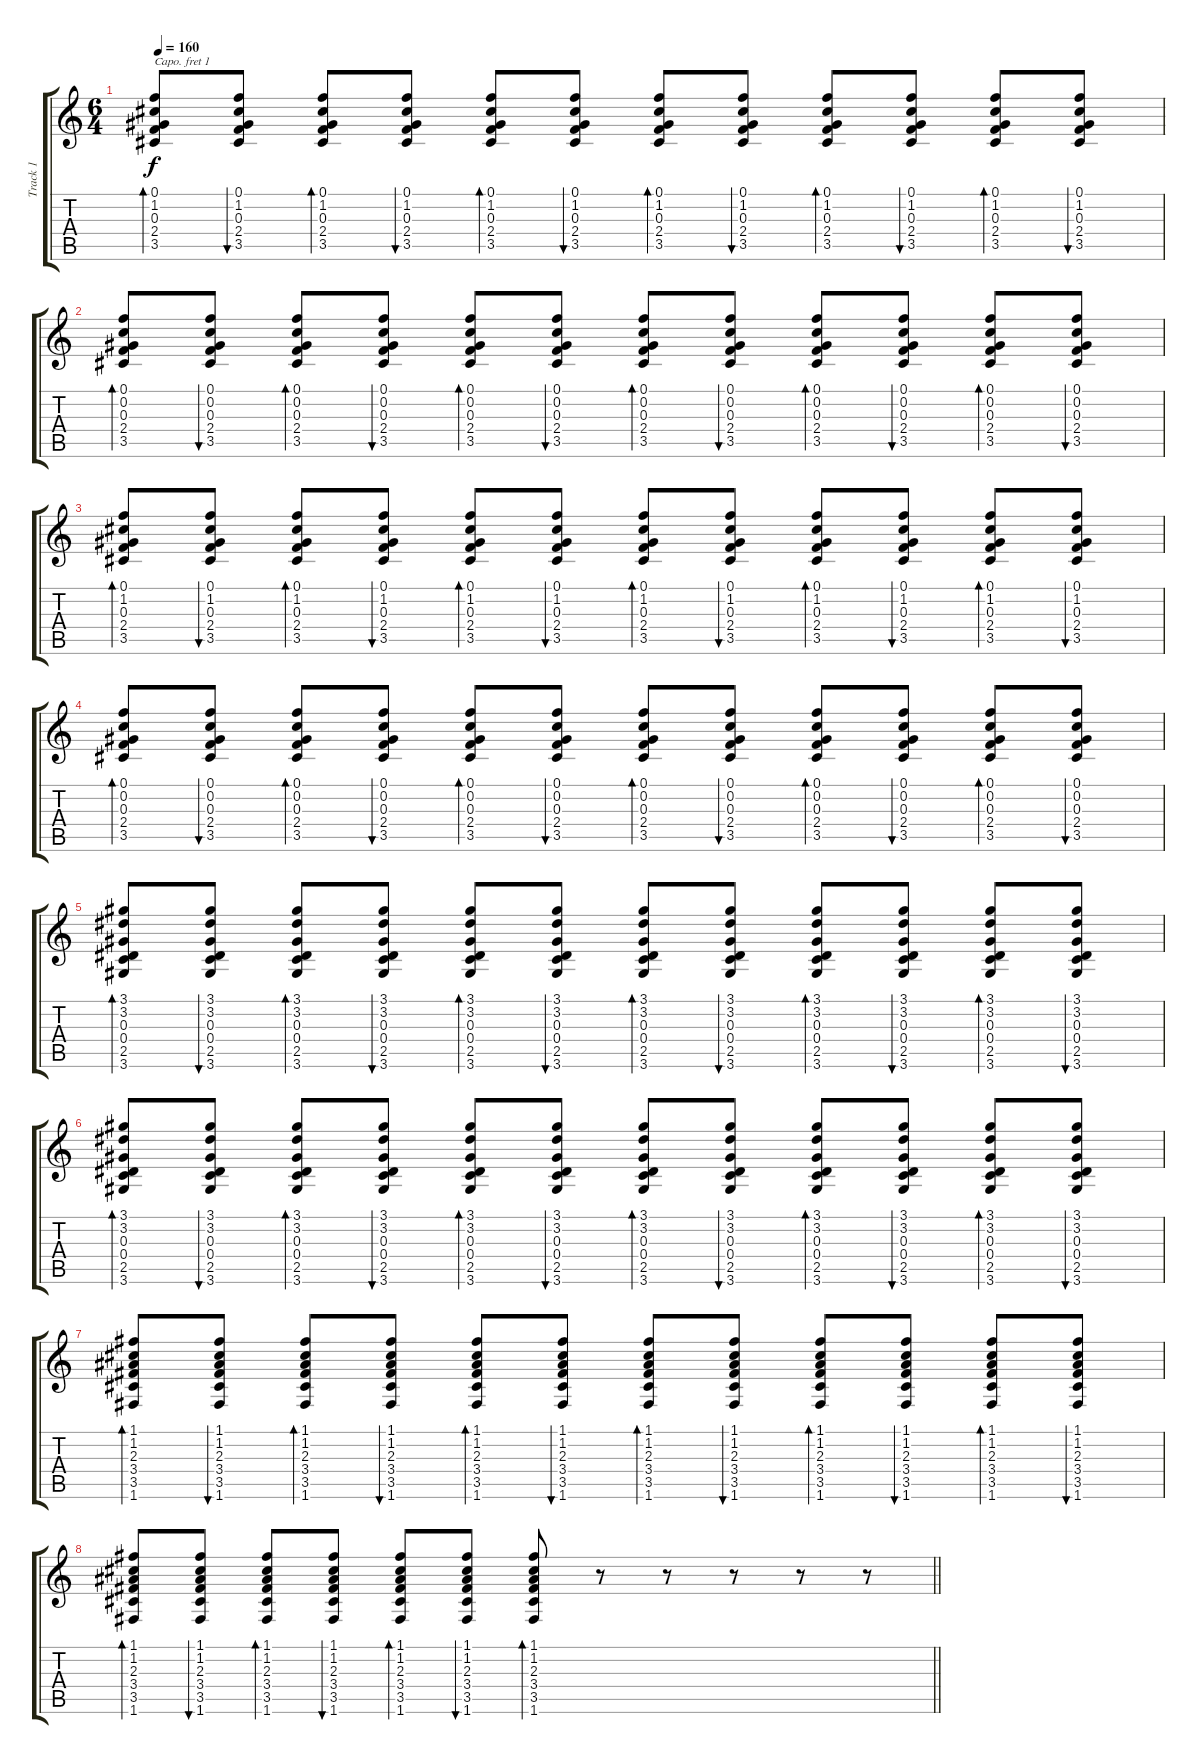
\track ("Track 1" "Track 1") {instrument acousticguitarsteel}
\staff {score tabs}
\capo 1
\tuning (E4 B3 G3 D3 A2 E2) {hide}
\ts (6 4)
\tempo 160
\clef g2
\ks c
(0.1 1.2 0.3 2.4 3.5).8{bd 60 dy f} (0.1 1.2 0.3 2.4 3.5).8{bu 60} (0.1 1.2 0.3 2.4 3.5).8{bd 60} (0.1 1.2 0.3 2.4 3.5).8{bu 60} (0.1 1.2 0.3 2.4 3.5).8{bd 60} (0.1 1.2 0.3 2.4 3.5).8{bu 60} (0.1 1.2 0.3 2.4 3.5).8{bd 60} (0.1 1.2 0.3 2.4 3.5).8{bu 60} (0.1 1.2 0.3 2.4 3.5).8{bd 60} (0.1 1.2 0.3 2.4 3.5).8{bu 60} (0.1 1.2 0.3 2.4 3.5).8{bd 60} (0.1 1.2 0.3 2.4 3.5).8{bu 60} |
(0.1 0.2 0.3 2.4 3.5).8{bd 60} (0.1 0.2 0.3 2.4 3.5).8{bu 60} (0.1 0.2 0.3 2.4 3.5).8{bd 60} (0.1 0.2 0.3 2.4 3.5).8{bu 60} (0.1 0.2 0.3 2.4 3.5).8{bd 60} (0.1 0.2 0.3 2.4 3.5).8{bu 60} (0.1 0.2 0.3 2.4 3.5).8{bd 60} (0.1 0.2 0.3 2.4 3.5).8{bu 60} (0.1 0.2 0.3 2.4 3.5).8{bd 60} (0.1 0.2 0.3 2.4 3.5).8{bu 60} (0.1 0.2 0.3 2.4 3.5).8{bd 60} (0.1 0.2 0.3 2.4 3.5).8{bu 60} |
(0.1 1.2 0.3 2.4 3.5).8{bd 60} (0.1 1.2 0.3 2.4 3.5).8{bu 60} (0.1 1.2 0.3 2.4 3.5).8{bd 60} (0.1 1.2 0.3 2.4 3.5).8{bu 60} (0.1 1.2 0.3 2.4 3.5).8{bd 60} (0.1 1.2 0.3 2.4 3.5).8{bu 60} (0.1 1.2 0.3 2.4 3.5).8{bd 60} (0.1 1.2 0.3 2.4 3.5).8{bu 60} (0.1 1.2 0.3 2.4 3.5).8{bd 60} (0.1 1.2 0.3 2.4 3.5).8{bu 60} (0.1 1.2 0.3 2.4 3.5).8{bd 60} (0.1 1.2 0.3 2.4 3.5).8{bu 60} |
(0.1 0.2 0.3 2.4 3.5).8{bd 60} (0.1 0.2 0.3 2.4 3.5).8{bu 60} (0.1 0.2 0.3 2.4 3.5).8{bd 60} (0.1 0.2 0.3 2.4 3.5).8{bu 60} (0.1 0.2 0.3 2.4 3.5).8{bd 60} (0.1 0.2 0.3 2.4 3.5).8{bu 60} (0.1 0.2 0.3 2.4 3.5).8{bd 60} (0.1 0.2 0.3 2.4 3.5).8{bu 60} (0.1 0.2 0.3 2.4 3.5).8{bd 60} (0.1 0.2 0.3 2.4 3.5).8{bu 60} (0.1 0.2 0.3 2.4 3.5).8{bd 60} (0.1 0.2 0.3 2.4 3.5).8{bu 60} |
(3.1 3.2 0.3 0.4 2.5 3.6).8{bd 60} (3.1 3.2 0.3 0.4 2.5 3.6).8{bu 60} (3.1 3.2 0.3 0.4 2.5 3.6).8{bd 60} (3.1 3.2 0.3 0.4 2.5 3.6).8{bu 60} (3.1 3.2 0.3 0.4 2.5 3.6).8{bd 60} (3.1 3.2 0.3 0.4 2.5 3.6).8{bu 60} (3.1 3.2 0.3 0.4 2.5 3.6).8{bd 60} (3.1 3.2 0.3 0.4 2.5 3.6).8{bu 60} (3.1 3.2 0.3 0.4 2.5 3.6).8{bd 60} (3.1 3.2 0.3 0.4 2.5 3.6).8{bu 60} (3.1 3.2 0.3 0.4 2.5 3.6).8{bd 60} (3.1 3.2 0.3 0.4 2.5 3.6).8{bu 60} |
(3.1 3.2 0.3 0.4 2.5 3.6).8{bd 60} (3.1 3.2 0.3 0.4 2.5 3.6).8{bu 60} (3.1 3.2 0.3 0.4 2.5 3.6).8{bd 60} (3.1 3.2 0.3 0.4 2.5 3.6).8{bu 60} (3.1 3.2 0.3 0.4 2.5 3.6).8{bd 60} (3.1 3.2 0.3 0.4 2.5 3.6).8{bu 60} (3.1 3.2 0.3 0.4 2.5 3.6).8{bd 60} (3.1 3.2 0.3 0.4 2.5 3.6).8{bu 60} (3.1 3.2 0.3 0.4 2.5 3.6).8{bd 60} (3.1 3.2 0.3 0.4 2.5 3.6).8{bu 60} (3.1 3.2 0.3 0.4 2.5 3.6).8{bd 60} (3.1 3.2 0.3 0.4 2.5 3.6).8{bu 60} |
(1.1 1.2 2.3 3.4 3.5 1.6).8{bd 60} (1.1 1.2 2.3 3.4 3.5 1.6).8{bu 60} (1.1 1.2 2.3 3.4 3.5 1.6).8{bd 60} (1.1 1.2 2.3 3.4 3.5 1.6).8{bu 60} (1.1 1.2 2.3 3.4 3.5 1.6).8{bd 60} (1.1 1.2 2.3 3.4 3.5 1.6).8{bu 60} (1.1 1.2 2.3 3.4 3.5 1.6).8{bd 60} (1.1 1.2 2.3 3.4 3.5 1.6).8{bu 60} (1.1 1.2 2.3 3.4 3.5 1.6).8{bd 60} (1.1 1.2 2.3 3.4 3.5 1.6).8{bu 60} (1.1 1.2 2.3 3.4 3.5 1.6).8{bd 60} (1.1 1.2 2.3 3.4 3.5 1.6).8{bu 60} |
\barLineRight lightlight
(1.1 1.2 2.3 3.4 3.5 1.6).8{bd 60} (1.1 1.2 2.3 3.4 3.5 1.6).8{bu 60} (1.1 1.2 2.3 3.4 3.5 1.6).8{bd 60} (1.1 1.2 2.3 3.4 3.5 1.6).8{bu 60} (1.1 1.2 2.3 3.4 3.5 1.6).8{bd 60} (1.1 1.2 2.3 3.4 3.5 1.6).8{bu 60} (1.1 1.2 2.3 3.4 3.5 1.6).8{bd 60} r.8 r.8 r.8 r.8 r.8
